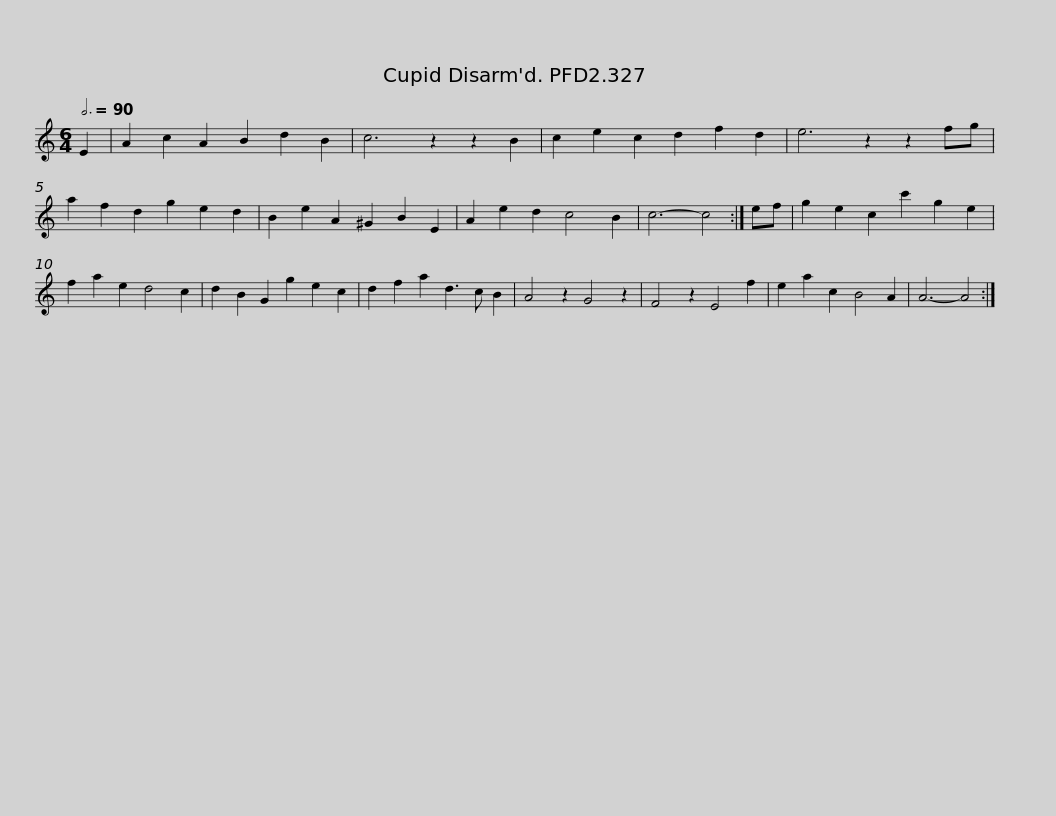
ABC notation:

X:1
L:1/8
Q:3/4=90
M:6/4
I:linebreak $
K:C
V:1 treble
V:1
 E2 | A2 c2 A2 B2 d2 B2 | c6 z2 z2 B2 | c2 e2 c2 d2 f2 d2 | e6 z2 z2 fg | %5
 a2 f2 d2 g2 e2 d2 | B2 e2 A2 ^G2 B2 E2 |$ A2 e2 d2 c4 B2 | c6- c4 :| ef | %10
 g2 e2 c2 c'2 g2 e2 | f2 a2 e2 d4 c2 | d2 B2 G2 g2 e2 c2 | d2 f2 a2 d3 c B2 | A4 z2 G4 z2 |$ %15
 F4 z2 E4 f2 | e2 a2 c2 B4 A2 | A6- A4 :| %18
